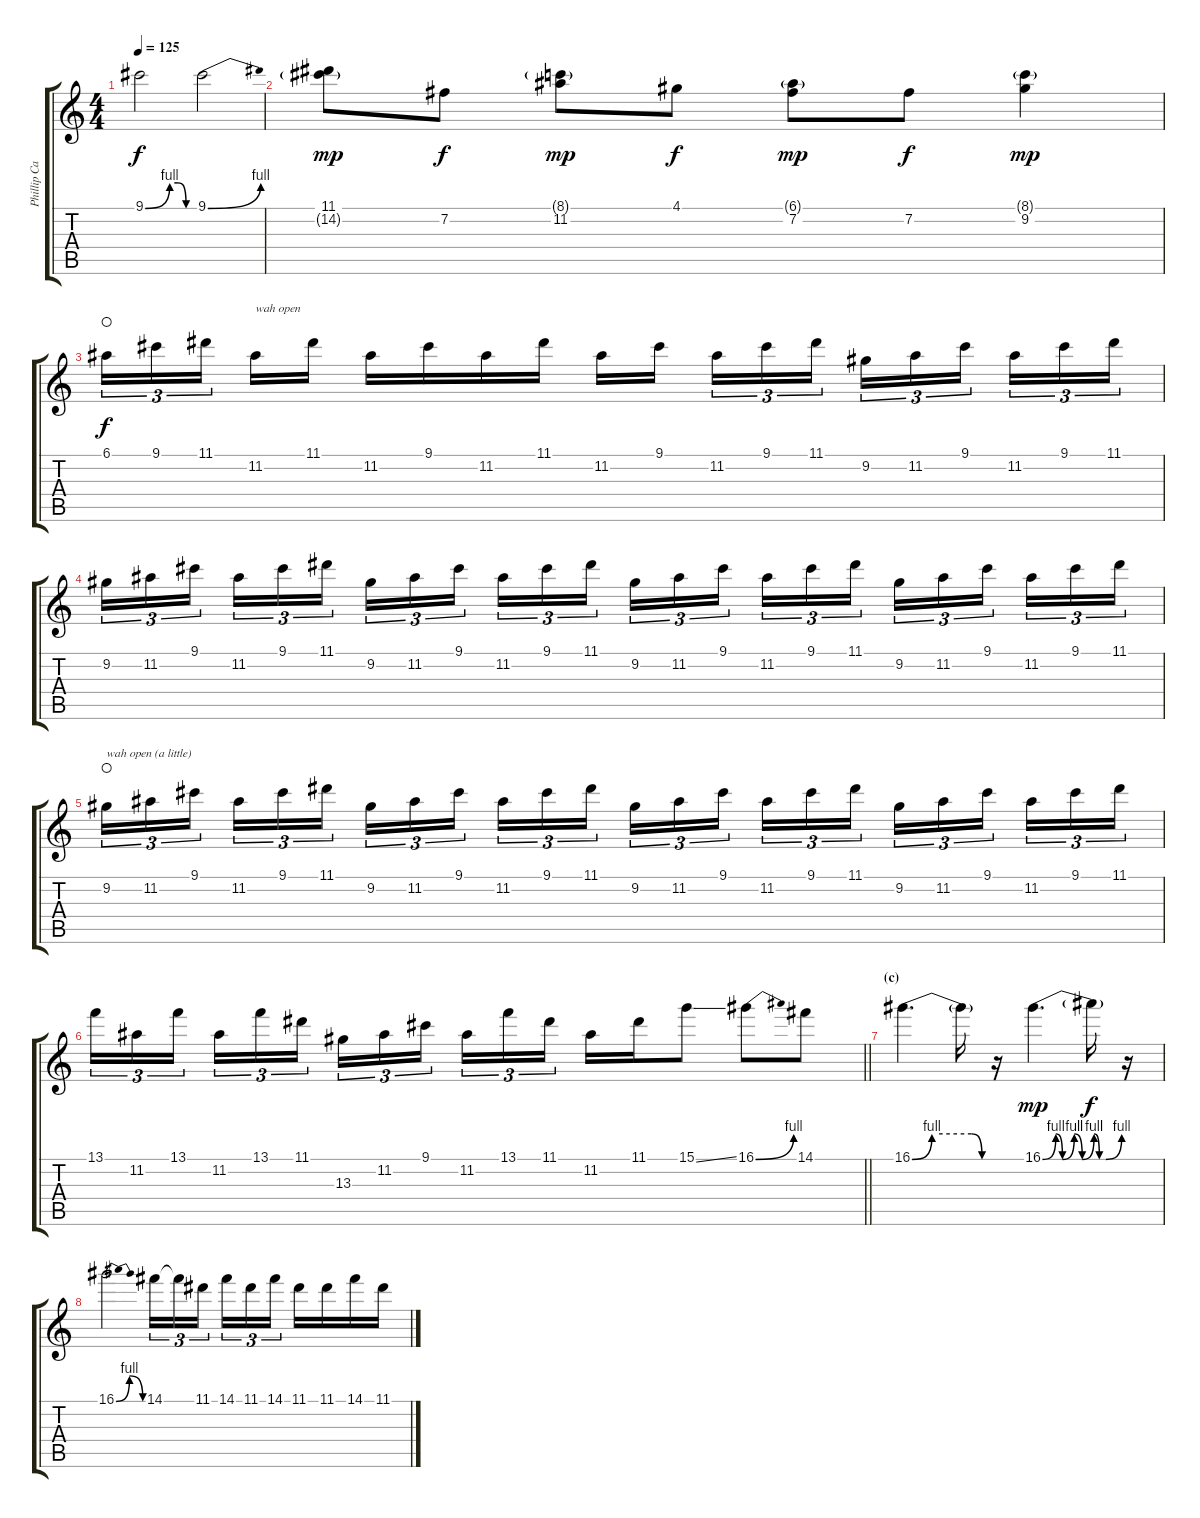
\track ("Phillip Campbell (lead)" "Phillip Ca") {instrument overdrivenguitar}
\staff {score tabs}
\tuning (E4 B3 G3 D3 A2 E2) {hide}
\ts (4 4)
\tempo 125
\clef g2
\ks c
9.1{be (custom 0 0 30 4 40 4 50 0 60 0)}.2{dy f} 9.1{be (bend 0 0 60 4)}.2 |
(11.1 14.2{g}).8{dy mp} 7.2.8{dy f} (8.1{g} 11.2).8{dy mp} 4.1.8{dy f} (6.1{g} 7.2).8{dy mp} 7.2.8{dy f} (8.1{g} 9.2).4{dy mp} |
6.1.16{tu (3 2) dy f waho} 9.1.16{tu (3 2)} 11.1.16{tu (3 2) beam splitsecondary} 11.2.16{txt "wah open"} 11.1.16 11.2.16 9.1.16 11.2.16 11.1.16 11.2.16 9.1.16{beam splitsecondary} 11.2.16{tu (3 2)} 9.1.16{tu (3 2)} 11.1.16{tu (3 2)} 9.2.16{tu (3 2)} 11.2.16{tu (3 2)} 9.1.16{tu (3 2) beam splitsecondary} 11.2.16{tu (3 2)} 9.1.16{tu (3 2)} 11.1.16{tu (3 2)} |
9.2.16{tu (3 2)} 11.2.16{tu (3 2)} 9.1.16{tu (3 2) beam splitsecondary} 11.2.16{tu (3 2)} 9.1.16{tu (3 2)} 11.1.16{tu (3 2)} 9.2.16{tu (3 2)} 11.2.16{tu (3 2)} 9.1.16{tu (3 2) beam splitsecondary} 11.2.16{tu (3 2)} 9.1.16{tu (3 2)} 11.1.16{tu (3 2)} 9.2.16{tu (3 2)} 11.2.16{tu (3 2)} 9.1.16{tu (3 2) beam splitsecondary} 11.2.16{tu (3 2)} 9.1.16{tu (3 2)} 11.1.16{tu (3 2)} 9.2.16{tu (3 2)} 11.2.16{tu (3 2)} 9.1.16{tu (3 2) beam splitsecondary} 11.2.16{tu (3 2)} 9.1.16{tu (3 2)} 11.1.16{tu (3 2)} |
9.2.16{tu (3 2) txt "wah open (a little)" waho} 11.2.16{tu (3 2)} 9.1.16{tu (3 2) beam splitsecondary} 11.2.16{tu (3 2)} 9.1.16{tu (3 2)} 11.1.16{tu (3 2)} 9.2.16{tu (3 2)} 11.2.16{tu (3 2)} 9.1.16{tu (3 2) beam splitsecondary} 11.2.16{tu (3 2)} 9.1.16{tu (3 2)} 11.1.16{tu (3 2)} 9.2.16{tu (3 2)} 11.2.16{tu (3 2)} 9.1.16{tu (3 2) beam splitsecondary} 11.2.16{tu (3 2)} 9.1.16{tu (3 2)} 11.1.16{tu (3 2)} 9.2.16{tu (3 2)} 11.2.16{tu (3 2)} 9.1.16{tu (3 2) beam splitsecondary} 11.2.16{tu (3 2)} 9.1.16{tu (3 2)} 11.1.16{tu (3 2)} |
\barLineRight lightlight
13.1.16{tu (3 2)} 11.2.16{tu (3 2)} 13.1.16{tu (3 2) beam splitsecondary} 11.2.16{tu (3 2)} 13.1.16{tu (3 2)} 11.1.16{tu (3 2)} 13.3.16{tu (3 2)} 11.2.16{tu (3 2)} 9.1.16{tu (3 2) beam splitsecondary} 11.2.16{tu (3 2)} 13.1.16{tu (3 2)} 11.1.16{tu (3 2)} 11.2.16 11.1.16 15.1{ss}.8 16.1{be (bend 0 0 60 4)}.8 14.1.8 |
\section ("" "(c)")
16.1{be (custom 0 0 15 4 45 4 53 0 60 0)}.4{d} 16.1{t}.16 r.16 16.1{be (custom 0 0 10 4 15 0 24 4 30 0 39 4 43 0 48 0 60 4)}.4{d dy mp} 16.1{t}.16{dy f} r.16 |
16.1{be (bendrelease 0 0 15 4 45 4 60 0)}.2{volume 10} 14.1.16{tu (3 2)} 14.1{t}.16{tu (3 2)} 11.1.16{tu (3 2) beam splitsecondary} 14.1.16{tu (3 2)} 11.1.16{tu (3 2)} 14.1.16{tu (3 2)} 11.1.16 11.1.16 14.1.16 11.1.16
